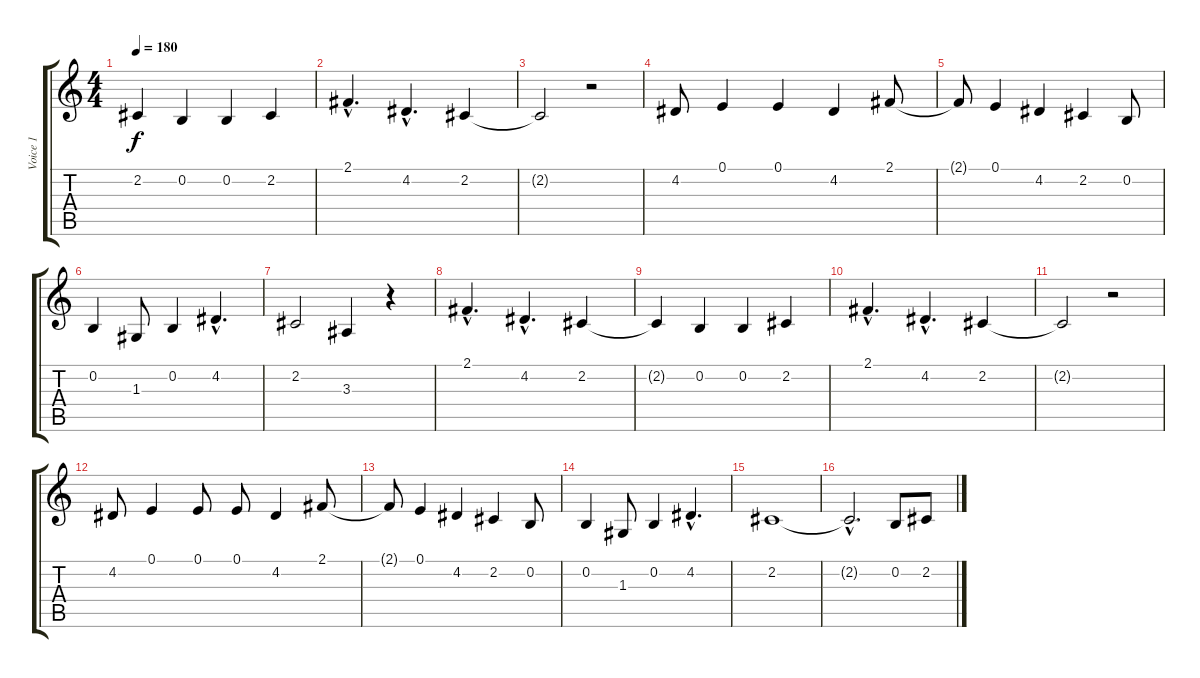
\track ("Voice 1" "Voice 1") {instrument lead8bassandlead}
\staff {score tabs}
\tuning (E4 B3 G3 D3 A2 E2) {hide}
\ts (4 4)
\tempo 180
\clef g2
\ks c
2.2{t}.4{dy f} 0.2.4 0.2.4 2.2.4 |
2.1{hac}.4{d} 4.2{hac}.4{d} 2.2.4 |
2.2{t}.2 r.2 |
4.2.8 0.1.4 0.1.4 4.2.4 2.1.8 |
2.1{t}.8 0.1.4 4.2.4 2.2.4 0.2.8 |
0.2.4 1.3.8 0.2.4 4.2{hac}.4{d} |
2.2.2 3.3.4 r.4 |
2.1{hac}.4{d} 4.2{hac}.4{d} 2.2.4 |
2.2{t}.4 0.2.4 0.2.4 2.2.4 |
2.1{hac}.4{d} 4.2{hac}.4{d} 2.2.4 |
2.2{t}.2 r.2 |
4.2.8 0.1.4 0.1.8 0.1.8 4.2.4 2.1.8 |
2.1{t}.8 0.1.4 4.2.4 2.2.4 0.2.8 |
0.2.4 1.3.8 0.2.4 4.2{hac}.4{d} |
2.2.1 |
2.2{hac t}.2{d} 0.2.8 2.2.8
